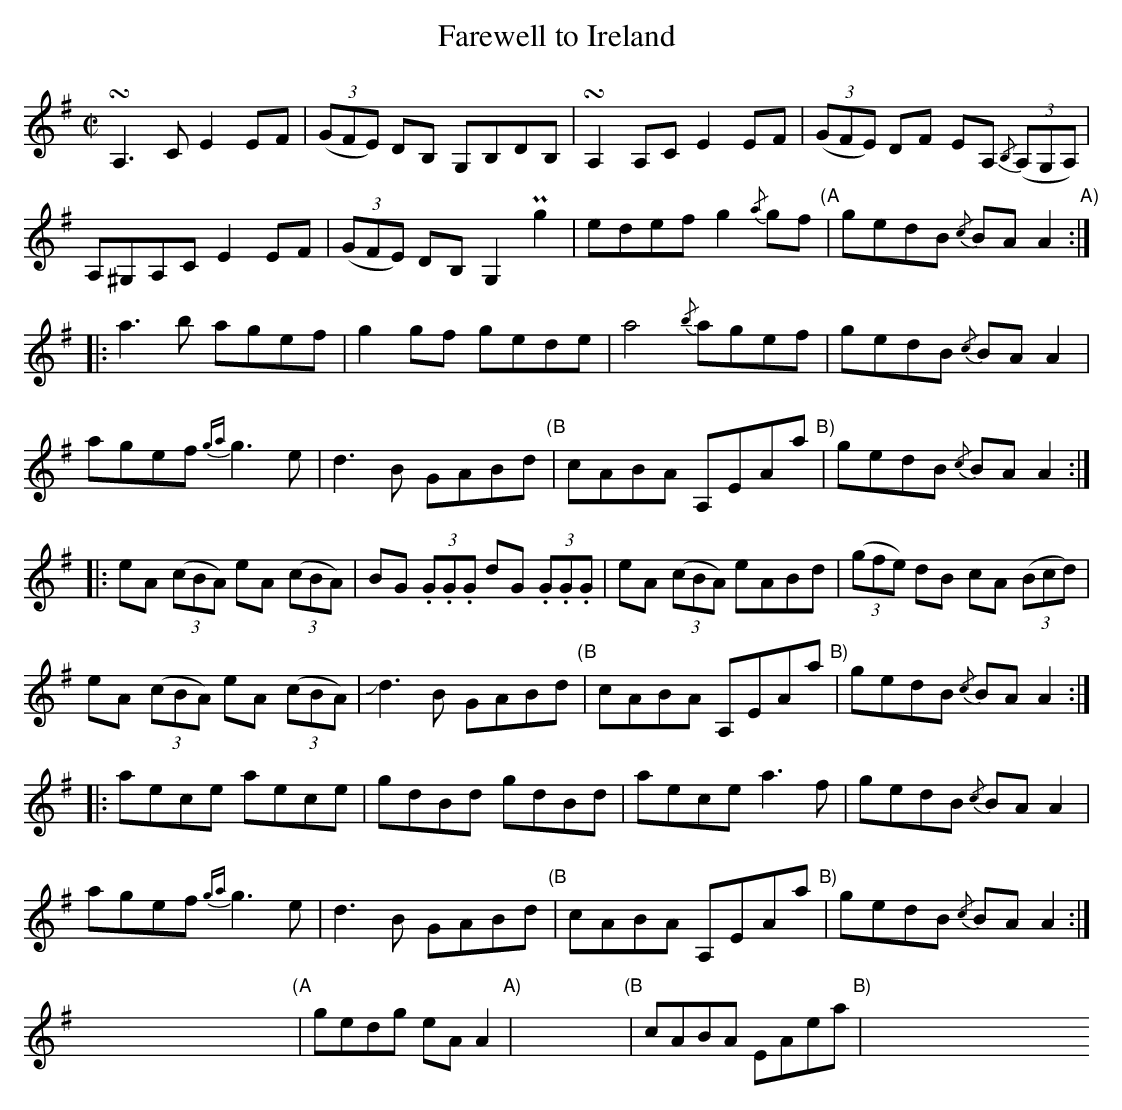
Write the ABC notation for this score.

X:1
U: ~ = !turn!
T:Farewell to Ireland
M:C|
L:1/8
K:G
~A,3 C E2 EF | ((3GFE) DB, G,B,DB, | ~A,2 A,C E2 EF | ((3GFE) DF EA, (3{/B,}(A,G,A,) |
A,^G,A,C E2 EF | ((3GFE) DB, G,2 Pg2 | edef g2 {/a}gf "(A"| gedB {/c}BAA2 "A)"::
a3 b agef | g2 gf gede | a4 {/b}agef | gedB {/c}BA A2 |
agef {ga}g3 e | d3 B GABd "(B"| cABA A,EAa "B)"| gedB {/c}BA A2 ::
eA ((3cBA) eA ((3cBA) | BG (3.G.G.G dG (3.G.G.G | eA ((3cBA) eABd | ((3gfe) dB cA ((3Bcd) |
eA ((3cBA) eA ((3cBA) | Jd3 B GABd "(B"| cABA A,EAa "B)"| gedB {/c}BA A2 ::
aece aece | gdBd gdBd | aece a3 f| gedB {/c}BA A2 |
agef {ga}g3 e | d3 B GABd "(B"| cABA A,EAa "B)"| gedB {/c}BA A2 :|]
xxxx xxxx "(A"| gedg eAA2 "A)"| xxxx "(B"| cABA EAea "B)"| xxxx xxxx [|]
